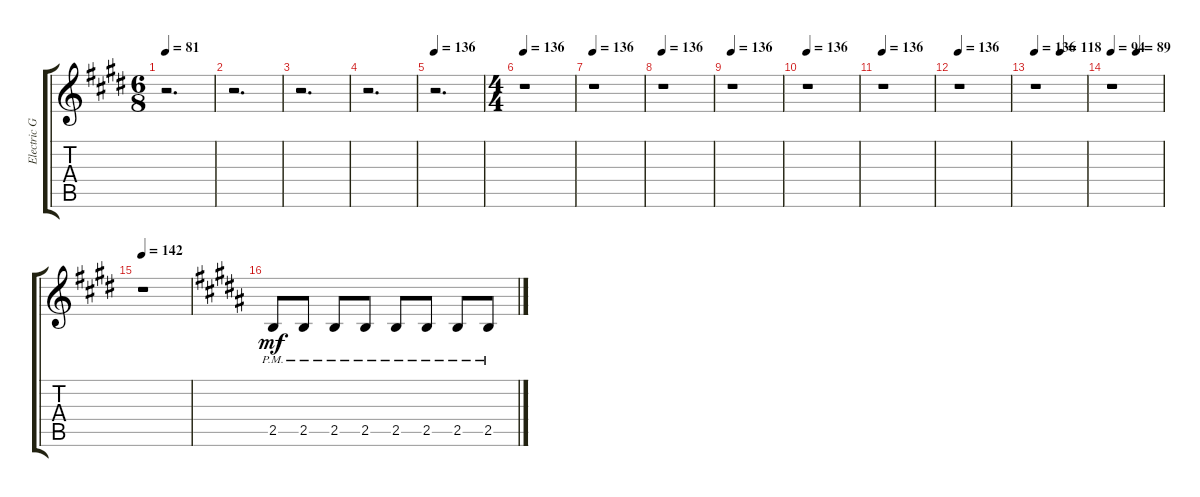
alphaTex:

\track ("Electric Guitar 2" "Electric G") {instrument distortionguitar}
\staff {score tabs}
\tuning (E4 B3 G3 D3 A2 E2) {hide}
\ts (6 8)
\tempo 81
\clef g2
\ks c#minor
r.2{d dy mf instrument distortionguitar} |
r.2{d} |
r.2{d} |
r.2{d} |
\tempo 136
r.2{d} |
\ts (4 4)
\tempo 136
r.1 |
\tempo 136
r.1 |
\tempo 136
r.1 |
\tempo 136
r.1 |
\tempo 136
r.1 |
\tempo 136
r.1 |
\tempo 136
r.1 |
\tempo 136
\tempo (118 0.5)
r.1 |
\tempo 94
\tempo (89 0.5)
r.1 |
\tempo 142
r.1 |
\ks g#minor
2.5{pm}.8 2.5{pm}.8 2.5{pm}.8 2.5{pm}.8 2.5{pm}.8 2.5{pm}.8 2.5{pm}.8 2.5{pm}.8
